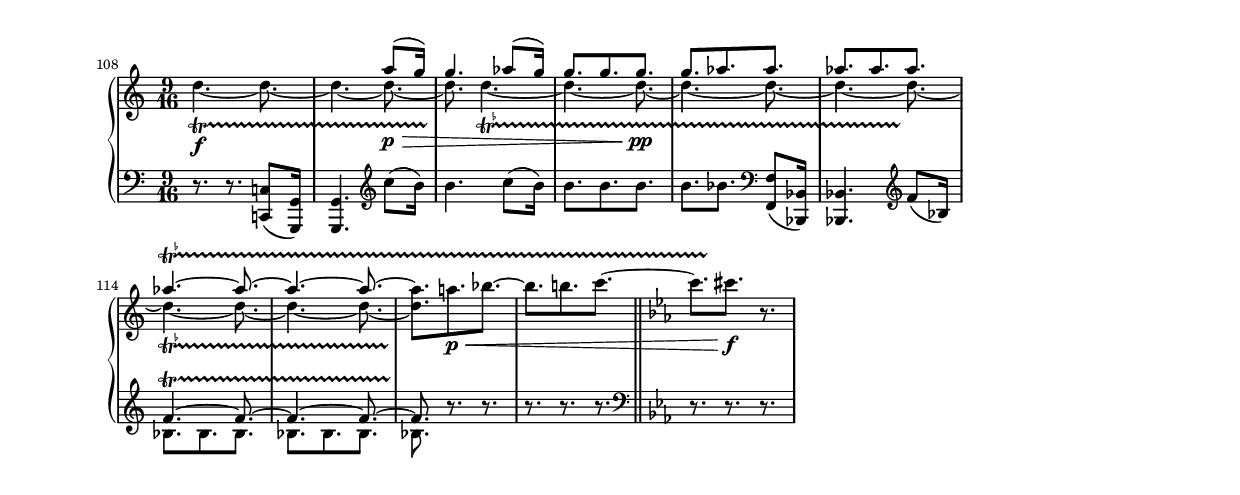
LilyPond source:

\version "2.13.36"
\include "english.ly"
#(set-global-staff-size 15)
\paper {
  ragged-right = ##t
  line-width = 17\cm
  indent = 0\cm
}

\layout {
  \context {
    \Score
    \override PaperColumn #'keep-inside-line = ##t
    \override NonMusicalPaperColumn #'keep-inside-line = ##t
  }
}


\header {
  lsrtags = "headwords"
  texidoc = ""
  doctitle = "headword"
}

% NR 1.5 Simultaneous notes

% L. v. Beethoven, Op. 111
% Piano sonata 32
% Movt II - Arietta - Adagio molto semplice e cantabile
% measures 108 - 118

\layout {
  \context {
    \Score
    \override SpacingSpanner #'base-shortest-duration =
    #(ly:make-moment 1 18)
    \override NonMusicalPaperColumn #'line-break-system-details =
    #'((alignment-distances . (12)))
  }
}

trillFlat =
\once \override TrillSpanner #'(bound-details left text) = \markup {
  \concat {
    \musicglyph #"scripts.trill"
    \translate #'(-0.5 . 1.9)
    \fontsize #-7
    \with-dimensions #'(0 . 0) #'(0 . 0)
    \flat
  }
}

\new PianoStaff <<

  % RH
  \new Staff <<
    \clef treble
    \key c \major
    \time 9/16
    \set Score.currentBarNumber = #108

    % RH voice 1
    \new Voice {

      \voiceOne
      s4.
      s8.

      |

      s4.
      a''8 \p \> [ (
      g''16 ] )

      |

      g''4.
      af''8 [ (
      g''16 ] )

      |

      g''8. [
      g''8.
      g''8. \pp ]

      |

      g''8. [
      af''8.
      af''8. ]

      |

      af''8. [
      af''8.
      af''8. ]

      |
      \break

      \trillFlat
      af''4. \startTrillSpan
      ~
      af''8.
      ~

      |

      af''4.
      ~
      af''8.
      ~

      |

      \oneVoice
      <af'' d''>8. [
      a''8. \p \<
      bf''8. ]
      ~

      |

      bf''8. [
      b''8.
      c'''8. ]
      ~

      \bar "||"

      \key ef \major
      c'''8. [
      cs'''8. \f ] \stopTrillSpan
      r8.

    }

    % RH voice 2
    \new Voice {
      \voiceTwo
      \override Voice.TrillSpanner #'direction = #DOWN
      d''4. \f \startTrillSpan
      ~
      d''8.
      ~

      |

      d''4.
      ~
      d''8.
      ~

      |

      d''8. \stopTrillSpan
      \trillFlat
      d''4. \startTrillSpan
      ~

      |

      d''4.
      ~
      d''8.
      ~

      |

      d''4.
      ~
      d''8.
      ~

      |

      d''4.
      ~
      d''8. \stopTrillSpan
      ~

      |

      \trillFlat
      d''4. \startTrillSpan
      ~
      d''8.
      ~

      |

      d''4.
      ~
      d''8.
      ~

      |

      \once \override NoteColumn #'ignore-collision = ##t
      \hideNotes
      d''8. \stopTrillSpan
      s4.

      |

      s8.
      s8.

    }

  >>

  % LH staff
  \new Staff {
    \clef bass
    \key c \major
    \time 9/16

    r8.
    r8.
    <c! c,!>8 [ (
    <g, g,,>16 ] )

    |

    <g, g,,>4.
    \clef treble
    c''8 [ (
    b'16 ] )

    |

    b'4.
    c''8 [ (
    b'16 ] )

    |

    b'8. [
    b'8.
    b'8. ]

    |

    b'8. [
    bf'8. ]
    \clef bass
    <f f,>8 [ (
    <bf, bf,,>16 ] )

    |

    <bf, bf,,>4.
    \clef treble
    f'8 [ (
    bf16 ] )

    |

    <<

      \new Voice {
        \voiceOne
        \override Voice.TrillSpanner #'direction = #UP
        f'4. \startTrillSpan
        ~
        f'8.
        ~

        |

        f'4.
        ~
        f'8.
        ~

        |

        f'8. \stopTrillSpan
      }

      \new Voice {
        \voiceTwo
        \override Voice.TrillSpanner #'direction = #DOWN
        bf8. [
        bf8.
        bf8. ]

        |

        bf8. [
        bf8.
        bf8. ]

        |

        bf8.
      }

    >>

    \oneVoice
    r8.
    r8.

    |

    r8.
    r8.
    r8.
    \clef bass

    |

    \key ef \major
    r8.
    r8.
    r8.

  }

>>
